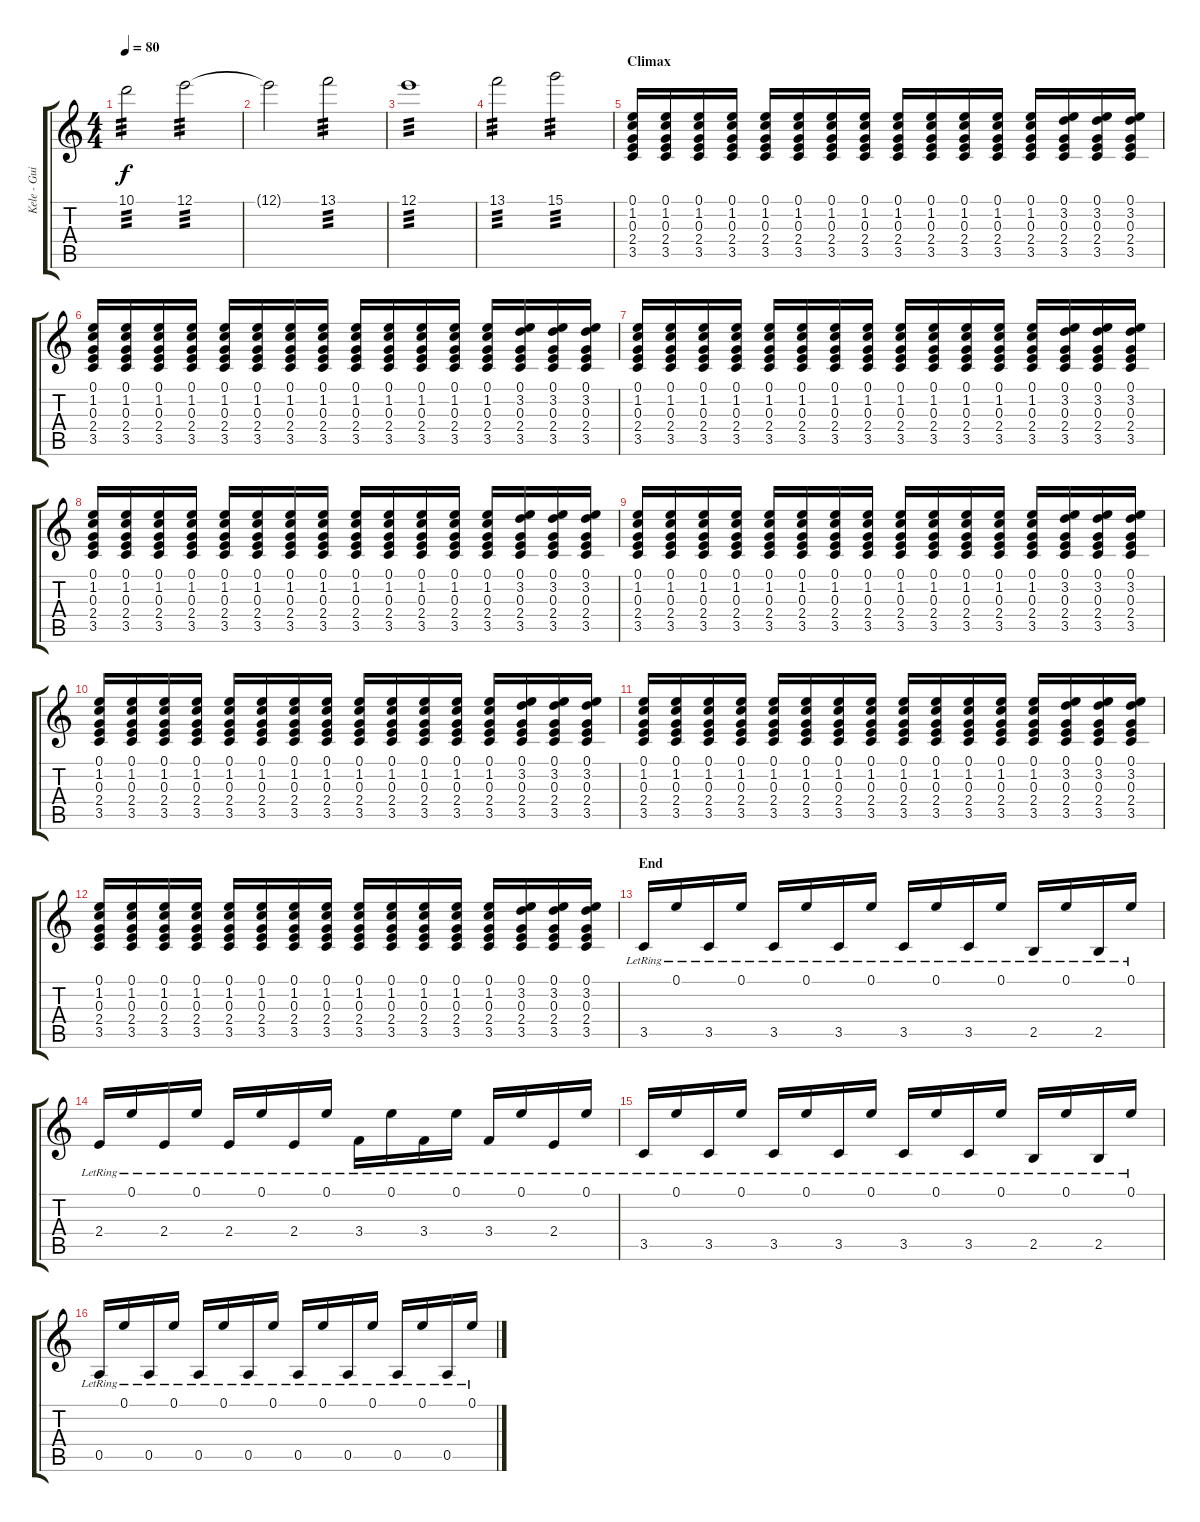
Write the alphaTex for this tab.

\track ("Kele - Guitar" "Kele - Gui") {instrument electricguitarclean}
\staff {score tabs}
\tuning (E4 B3 G3 D3 A2 E2) {hide}
\ts (4 4)
\tempo 80
\clef g2
\ks c
10.1.2{tp 3 dy f} 12.1.2{tp 3} |
12.1{t}.2 13.1.2{tp 3} |
12.1.1{tp 3} |
13.1.2{tp 3} 15.1.2{tp 3} |
\section ("" "Climax")
(0.1 1.2 0.3 2.4 3.5).16{volume 10 instrument overdrivenguitar} (0.1 1.2 0.3 2.4 3.5).16 (0.1 1.2 0.3 2.4 3.5).16 (0.1 1.2 0.3 2.4 3.5).16 (0.1 1.2 0.3 2.4 3.5).16 (0.1 1.2 0.3 2.4 3.5).16 (0.1 1.2 0.3 2.4 3.5).16 (0.1 1.2 0.3 2.4 3.5).16 (0.1 1.2 0.3 2.4 3.5).16 (0.1 1.2 0.3 2.4 3.5).16 (0.1 1.2 0.3 2.4 3.5).16 (0.1 1.2 0.3 2.4 3.5).16 (0.1 1.2 0.3 2.4 3.5).16 (0.1 3.2 0.3 2.4 3.5).16 (0.1 3.2 0.3 2.4 3.5).16 (0.1 3.2 0.3 2.4 3.5).16 |
(0.1 1.2 0.3 2.4 3.5).16 (0.1 1.2 0.3 2.4 3.5).16 (0.1 1.2 0.3 2.4 3.5).16 (0.1 1.2 0.3 2.4 3.5).16 (0.1 1.2 0.3 2.4 3.5).16 (0.1 1.2 0.3 2.4 3.5).16 (0.1 1.2 0.3 2.4 3.5).16 (0.1 1.2 0.3 2.4 3.5).16 (0.1 1.2 0.3 2.4 3.5).16 (0.1 1.2 0.3 2.4 3.5).16 (0.1 1.2 0.3 2.4 3.5).16 (0.1 1.2 0.3 2.4 3.5).16 (0.1 1.2 0.3 2.4 3.5).16 (0.1 3.2 0.3 2.4 3.5).16 (0.1 3.2 0.3 2.4 3.5).16 (0.1 3.2 0.3 2.4 3.5).16 |
(0.1 1.2 0.3 2.4 3.5).16 (0.1 1.2 0.3 2.4 3.5).16 (0.1 1.2 0.3 2.4 3.5).16 (0.1 1.2 0.3 2.4 3.5).16 (0.1 1.2 0.3 2.4 3.5).16 (0.1 1.2 0.3 2.4 3.5).16 (0.1 1.2 0.3 2.4 3.5).16 (0.1 1.2 0.3 2.4 3.5).16 (0.1 1.2 0.3 2.4 3.5).16 (0.1 1.2 0.3 2.4 3.5).16 (0.1 1.2 0.3 2.4 3.5).16 (0.1 1.2 0.3 2.4 3.5).16 (0.1 1.2 0.3 2.4 3.5).16 (0.1 3.2 0.3 2.4 3.5).16 (0.1 3.2 0.3 2.4 3.5).16 (0.1 3.2 0.3 2.4 3.5).16 |
(0.1 1.2 0.3 2.4 3.5).16 (0.1 1.2 0.3 2.4 3.5).16 (0.1 1.2 0.3 2.4 3.5).16 (0.1 1.2 0.3 2.4 3.5).16 (0.1 1.2 0.3 2.4 3.5).16 (0.1 1.2 0.3 2.4 3.5).16 (0.1 1.2 0.3 2.4 3.5).16 (0.1 1.2 0.3 2.4 3.5).16 (0.1 1.2 0.3 2.4 3.5).16 (0.1 1.2 0.3 2.4 3.5).16 (0.1 1.2 0.3 2.4 3.5).16 (0.1 1.2 0.3 2.4 3.5).16 (0.1 1.2 0.3 2.4 3.5).16 (0.1 3.2 0.3 2.4 3.5).16 (0.1 3.2 0.3 2.4 3.5).16 (0.1 3.2 0.3 2.4 3.5).16 |
(0.1 1.2 0.3 2.4 3.5).16 (0.1 1.2 0.3 2.4 3.5).16 (0.1 1.2 0.3 2.4 3.5).16 (0.1 1.2 0.3 2.4 3.5).16 (0.1 1.2 0.3 2.4 3.5).16 (0.1 1.2 0.3 2.4 3.5).16 (0.1 1.2 0.3 2.4 3.5).16 (0.1 1.2 0.3 2.4 3.5).16 (0.1 1.2 0.3 2.4 3.5).16 (0.1 1.2 0.3 2.4 3.5).16 (0.1 1.2 0.3 2.4 3.5).16 (0.1 1.2 0.3 2.4 3.5).16 (0.1 1.2 0.3 2.4 3.5).16 (0.1 3.2 0.3 2.4 3.5).16 (0.1 3.2 0.3 2.4 3.5).16 (0.1 3.2 0.3 2.4 3.5).16 |
(0.1 1.2 0.3 2.4 3.5).16 (0.1 1.2 0.3 2.4 3.5).16 (0.1 1.2 0.3 2.4 3.5).16 (0.1 1.2 0.3 2.4 3.5).16 (0.1 1.2 0.3 2.4 3.5).16 (0.1 1.2 0.3 2.4 3.5).16 (0.1 1.2 0.3 2.4 3.5).16 (0.1 1.2 0.3 2.4 3.5).16 (0.1 1.2 0.3 2.4 3.5).16 (0.1 1.2 0.3 2.4 3.5).16 (0.1 1.2 0.3 2.4 3.5).16 (0.1 1.2 0.3 2.4 3.5).16 (0.1 1.2 0.3 2.4 3.5).16 (0.1 3.2 0.3 2.4 3.5).16 (0.1 3.2 0.3 2.4 3.5).16 (0.1 3.2 0.3 2.4 3.5).16 |
(0.1 1.2 0.3 2.4 3.5).16 (0.1 1.2 0.3 2.4 3.5).16 (0.1 1.2 0.3 2.4 3.5).16 (0.1 1.2 0.3 2.4 3.5).16 (0.1 1.2 0.3 2.4 3.5).16 (0.1 1.2 0.3 2.4 3.5).16 (0.1 1.2 0.3 2.4 3.5).16 (0.1 1.2 0.3 2.4 3.5).16 (0.1 1.2 0.3 2.4 3.5).16 (0.1 1.2 0.3 2.4 3.5).16 (0.1 1.2 0.3 2.4 3.5).16 (0.1 1.2 0.3 2.4 3.5).16 (0.1 1.2 0.3 2.4 3.5).16 (0.1 3.2 0.3 2.4 3.5).16 (0.1 3.2 0.3 2.4 3.5).16 (0.1 3.2 0.3 2.4 3.5).16 |
(0.1 1.2 0.3 2.4 3.5).16 (0.1 1.2 0.3 2.4 3.5).16 (0.1 1.2 0.3 2.4 3.5).16 (0.1 1.2 0.3 2.4 3.5).16 (0.1 1.2 0.3 2.4 3.5).16 (0.1 1.2 0.3 2.4 3.5).16 (0.1 1.2 0.3 2.4 3.5).16 (0.1 1.2 0.3 2.4 3.5).16 (0.1 1.2 0.3 2.4 3.5).16 (0.1 1.2 0.3 2.4 3.5).16 (0.1 1.2 0.3 2.4 3.5).16 (0.1 1.2 0.3 2.4 3.5).16 (0.1 1.2 0.3 2.4 3.5).16 (0.1 3.2 0.3 2.4 3.5).16 (0.1 3.2 0.3 2.4 3.5).16 (0.1 3.2 0.3 2.4 3.5).16 |
\section ("" "End")
3.5{lr}.16{volume 10 balance 10 instrument electricguitarclean} 0.1{lr}.16 3.5{lr}.16 0.1{lr}.16 3.5{lr}.16 0.1{lr}.16 3.5{lr}.16 0.1{lr}.16 3.5{lr}.16 0.1{lr}.16 3.5{lr}.16 0.1{lr}.16 2.5{lr}.16 0.1{lr}.16 2.5{lr}.16 0.1{lr}.16 |
2.4{lr}.16 0.1{lr}.16 2.4{lr}.16 0.1{lr}.16 2.4{lr}.16 0.1{lr}.16 2.4{lr}.16 0.1{lr}.16 3.4{lr}.16 0.1{lr}.16 3.4{lr}.16 0.1{lr}.16 3.4{lr}.16 0.1{lr}.16 2.4{lr}.16 0.1{lr}.16 |
3.5{lr}.16 0.1{lr}.16 3.5{lr}.16 0.1{lr}.16 3.5{lr}.16 0.1{lr}.16 3.5{lr}.16 0.1{lr}.16 3.5{lr}.16 0.1{lr}.16 3.5{lr}.16 0.1{lr}.16 2.5{lr}.16 0.1{lr}.16 2.5{lr}.16 0.1{lr}.16 |
0.5{lr}.16 0.1{lr}.16 0.5{lr}.16 0.1{lr}.16 0.5{lr}.16 0.1{lr}.16 0.5{lr}.16 0.1{lr}.16 0.5{lr}.16 0.1{lr}.16 0.5{lr}.16 0.1{lr}.16 0.5{lr}.16 0.1{lr}.16 0.5{lr}.16 0.1{lr}.16
